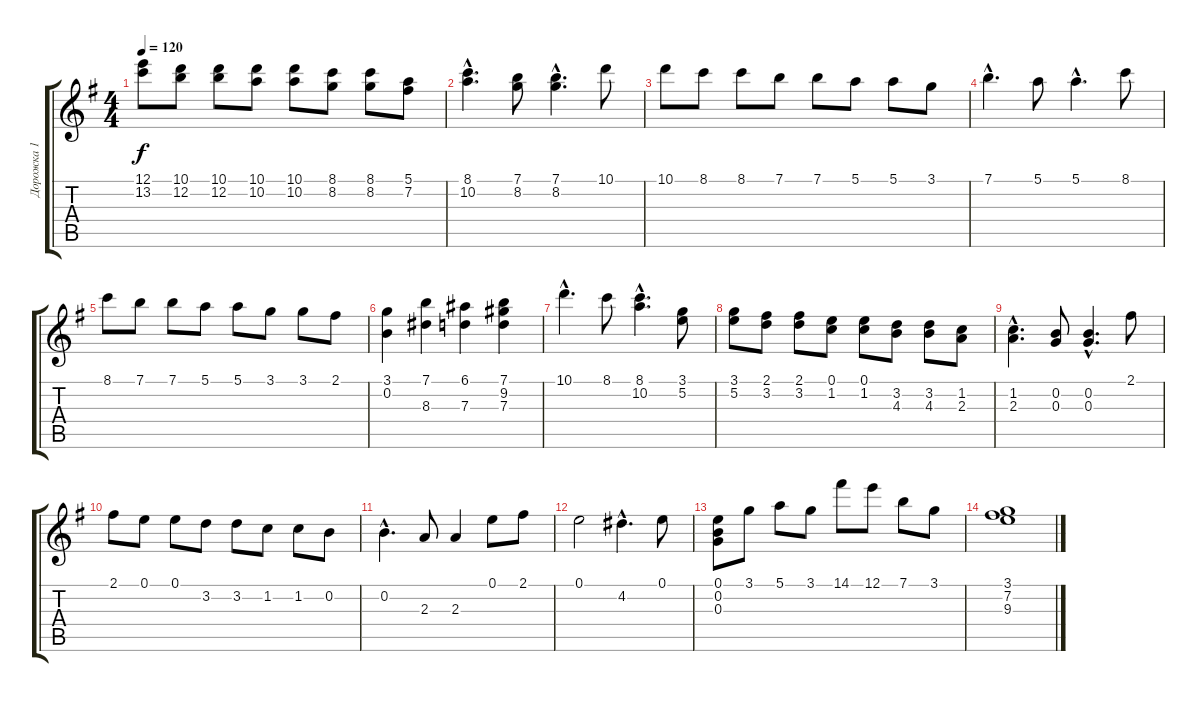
\track ("Дорожка 1" "Дорожка 1") {instrument acousticguitarnylon}
\staff {score tabs}
\tuning (E4 B3 G3 D3 A2 E2) {hide}
\ts (4 4)
\tempo 120
\clef g2
\ks g
(12.1 13.2).8{dy f} (10.1 12.2).8 (10.1 12.2).8 (10.1 10.2).8 (10.1 10.2).8 (8.1 8.2).8 (8.1 8.2).8 (5.1 7.2).8 |
(8.1{hac} 10.2{hac}).4{d} (7.1 8.2).8 (7.1{hac} 8.2{hac}).4{d} 10.1.8 |
10.1.8 8.1.8 8.1.8 7.1.8 7.1.8 5.1.8 5.1.8 3.1.8 |
7.1{hac}.4{d} 5.1.8 5.1{hac}.4{d} 8.1.8 |
8.1.8 7.1.8 7.1.8 5.1.8 5.1.8 3.1.8 3.1.8 2.1.8 |
(3.1 0.2).4 (7.1 8.3).4 (6.1 7.3).4 (7.1 9.2 7.3).4 |
10.1{hac}.4{d} 8.1.8 (8.1{hac} 10.2{hac}).4{d} (3.1 5.2).8 |
(3.1 5.2).8 (2.1 3.2).8 (2.1 3.2).8 (0.1 1.2).8 (0.1 1.2).8 (3.2 4.3).8 (3.2 4.3).8 (1.2 2.3).8 |
(1.2{hac} 2.3{hac}).4{d} (0.2 0.3).8 (0.2{hac} 0.3{hac}).4{d} 2.1.8 |
2.1.8 0.1.8 0.1.8 3.2.8 3.2.8 1.2.8 1.2.8 0.2.8 |
0.2{hac}.4{d} 2.3.8 2.3.4 0.1.8 2.1.8 |
0.1.2 4.2{hac}.4{d} 0.1.8 |
(0.1 0.2 0.3).8 3.1.8 5.1.8 3.1.8 14.1.8 12.1.8 7.1.8 3.1.8 |
(3.1 7.2 9.3).1
